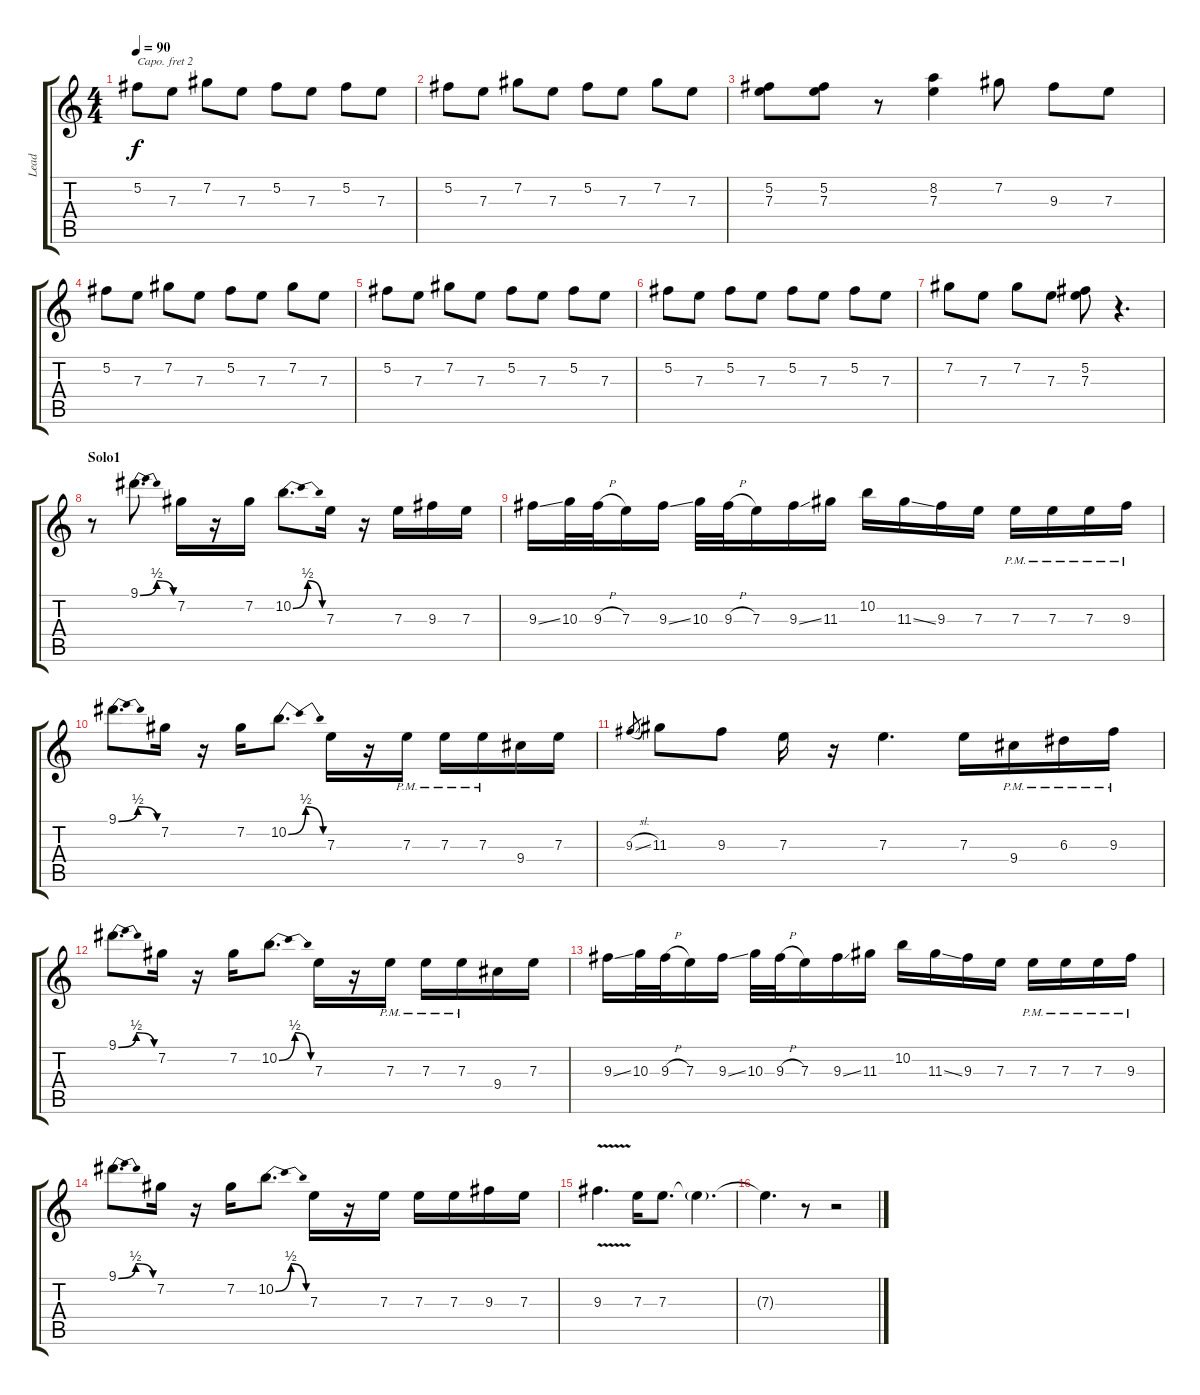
\track ("Lead" "Lead") {instrument distortionguitar}
\staff {score tabs}
\capo 2
\tuning (E4 B3 G3 D3 A2 E2) {hide}
\ts (4 4)
\tempo 90
\clef g2
\ks c
5.2.8{dy f} 7.3.8 7.2.8 7.3.8 5.2.8 7.3.8 5.2.8 7.3.8 |
5.2.8 7.3.8 7.2.8 7.3.8 5.2.8 7.3.8 7.2.8 7.3.8 |
(5.2 7.3).8 (5.2 7.3).8 r.8 (8.2 7.3).4 7.2.8 9.3.8 7.3.8 |
5.2.8 7.3.8 7.2.8 7.3.8 5.2.8 7.3.8 7.2.8 7.3.8 |
5.2.8 7.3.8 7.2.8 7.3.8 5.2.8 7.3.8 5.2.8 7.3.8 |
5.2.8 7.3.8 5.2.8 7.3.8 5.2.8 7.3.8 5.2.8 7.3.8 |
7.2.8 7.3.8 7.2.8 7.3.8 (5.2 7.3).8 r.4{d} |
\section ("" "Solo1")
r.8 9.1{be (bendrelease 0 0 30 2 30 2 60 0)}.8{d} 7.2.16 r.16 7.2.16 10.2{be (bendrelease 0 0 30 2 30 2 60 0)}.8{d} 7.3.16 r.16 7.3.16 9.3.16 7.3.16 |
9.3{ss}.16 10.3.32 9.3{h}.32 7.3.16 9.3{ss}.16 10.3.32 9.3{h}.32 7.3.16 9.3{ss}.16 11.3.16 10.2.16 11.3{ss}.16 9.3.16 7.3.16 7.3{pm}.16 7.3{pm}.16 7.3{pm}.16 9.3{pm}.16 |
9.1{be (bendrelease 0 0 30 2 30 2 60 0)}.8{d} 7.2.16 r.16 7.2.16 10.2{be (bendrelease 0 0 30 2 30 2 60 0)}.8{d} 7.3.16 r.16 7.3{pm}.16 7.3{pm}.16 7.3{pm}.16 9.4.16 7.3.16 |
9.3{sl}.8{gr} 11.3.8 9.3.8 7.3.16 r.16 7.3.4{d} 7.3.16 9.4{pm}.16 6.3{pm}.16 9.3{pm}.16 |
9.1{be (bendrelease 0 0 30 2 30 2 60 0)}.8{d} 7.2.16 r.16 7.2.16 10.2{be (bendrelease 0 0 30 2 30 2 60 0)}.8{d} 7.3.16 r.16 7.3{pm}.16 7.3{pm}.16 7.3{pm}.16 9.4.16 7.3.16 |
9.3{ss}.16 10.3.32 9.3{h}.32 7.3.16 9.3{ss}.16 10.3.32 9.3{h}.32 7.3.16 9.3{ss}.16 11.3.16 10.2.16 11.3{ss}.16 9.3.16 7.3.16 7.3{pm}.16 7.3{pm}.16 7.3{pm}.16 9.3{pm}.16 |
9.1{be (bendrelease 0 0 30 2 30 2 60 0)}.8{d} 7.2.16 r.16 7.2.16 10.2{be (bendrelease 0 0 30 2 30 2 60 0)}.8{d} 7.3.16 r.16 7.3.16 7.3.16 7.3.16 9.3.16 7.3.16 |
9.3{v}.4{d} 7.3.16 7.3.8{d} 7.3{g t}.4{d} |
7.3{t}.4{d} r.8 r.2
